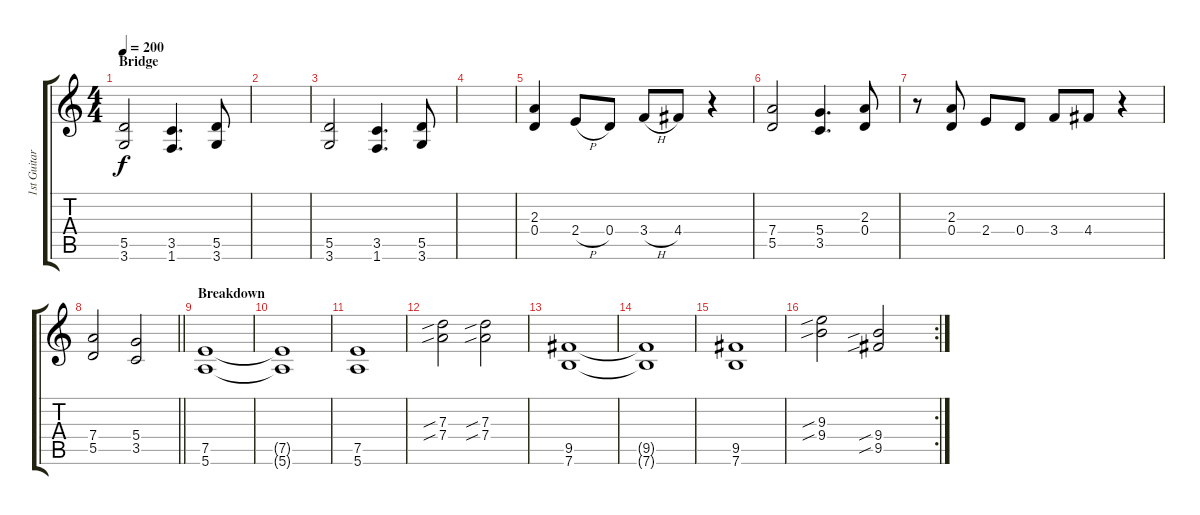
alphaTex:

\track ("1st Guitar" "1st Guitar") {instrument overdrivenguitar}
\staff {score tabs}
\tuning (E4 B3 G3 D3 A2 E2) {hide}
\ts (4 4)
\section ("" "Bridge")
\tempo 200
\clef g2
\ks c
(5.5 3.6).2{dy f} (3.5 1.6).4{d} (5.5 3.6).8 |
|
(5.5 3.6).2 (3.5 1.6).4{d} (5.5 3.6).8 |
|
(2.3 0.4).4 2.4{h}.8 0.4.8 3.4{h}.8 4.4.8 r.4 |
(7.4 5.5).2 (5.4 3.5).4{d} (2.3 0.4).8 |
r.8 (2.3 0.4).8 2.4.8 0.4.8 3.4.8 4.4.8 r.4 |
\barLineRight lightlight
(7.4 5.5).2 (5.4 3.5).2 |
\section ("" "Breakdown")
(7.5 5.6).1 |
(7.5{t} 5.6{t}).1 |
(7.5 5.6).1 |
(7.3{sib} 7.4{sib}).2 (7.3{sib} 7.4{sib}).2 |
(9.5 7.6).1 |
(9.5{t} 7.6{t}).1 |
(9.5 7.6).1 |
\rc 2
(9.3{sib} 9.4{sib}).2 (9.4{sib} 9.5{sib}).2
